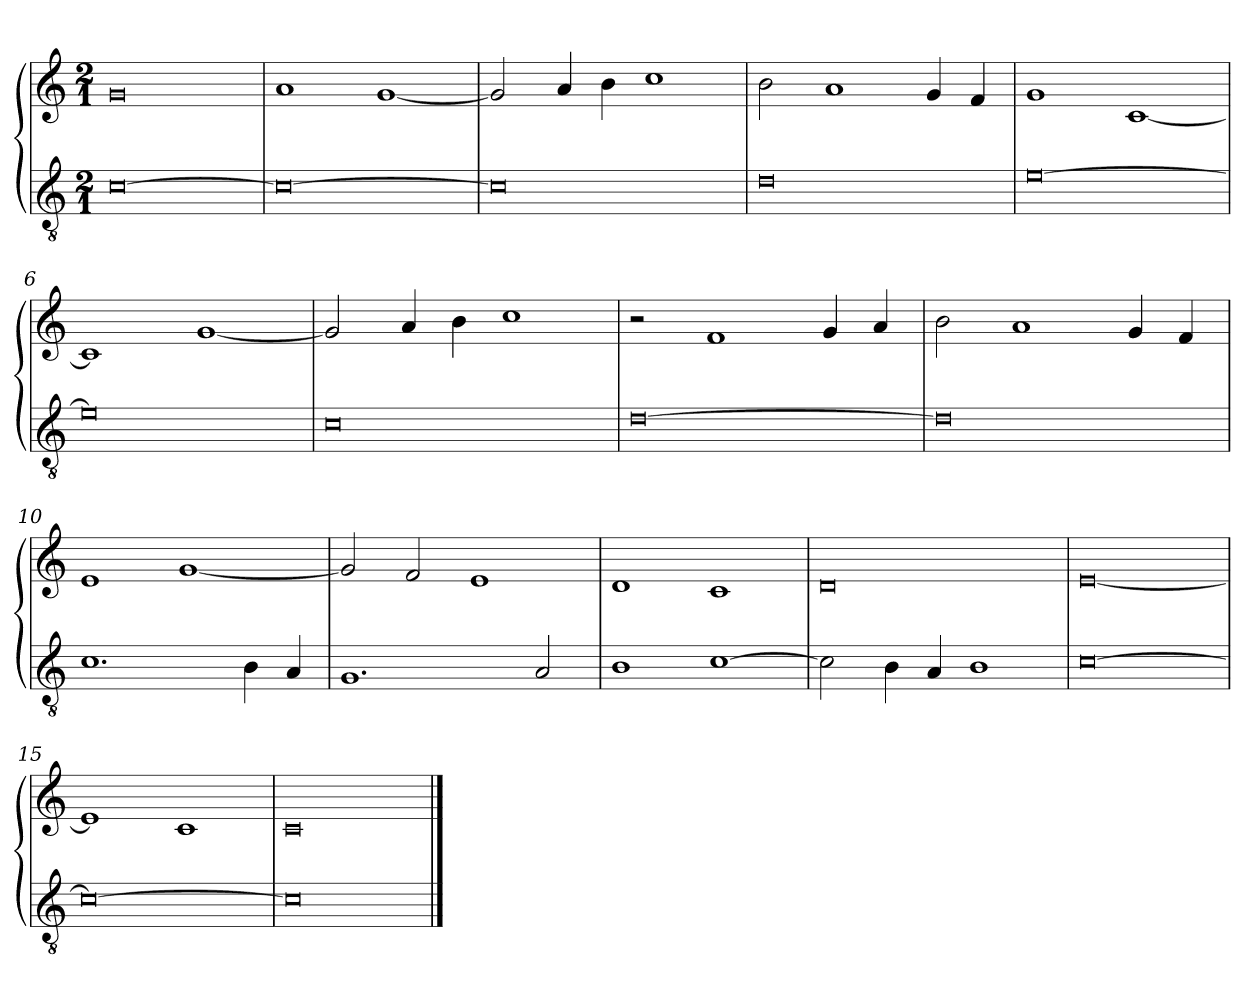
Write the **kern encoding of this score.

**kern	**kern
*part2	*part1
*staff2	*staff1
*clefGv2	*clefG2
*k[]	*k[]
*M2/1	*M2/1
=1	=1
[0c	0g
=2	=2
0c_	1a
.	[1g
=3	=3
0c]	2g]
.	4a
.	4b
.	1cc
=4	=4
0d	2b
.	1a
.	4g
.	4f
=5	=5
[0e	1g
.	[1c
=6	=6
0e]	1c]
.	[1g
=7	=7
0c	2g]
.	4a
.	4b
.	1cc
=8	=8
[0d	2r
.	1f
.	4g
.	4a
=9	=9
0d]	2b
.	1a
.	4g
.	4f
=10	=10
1.c	1e
.	[1g
4B	.
4A	.
=11	=11
1.G	2g]
.	2f
.	1e
2A	.
=12	=12
1B	1d
[1c	1c
=13	=13
2c]	0d
4B	.
4A	.
1B	.
=14	=14
[0c	[0e
=15	=15
0c_	1e]
.	1c
=16	=16
0c]	0c
==	==
*-	*-
